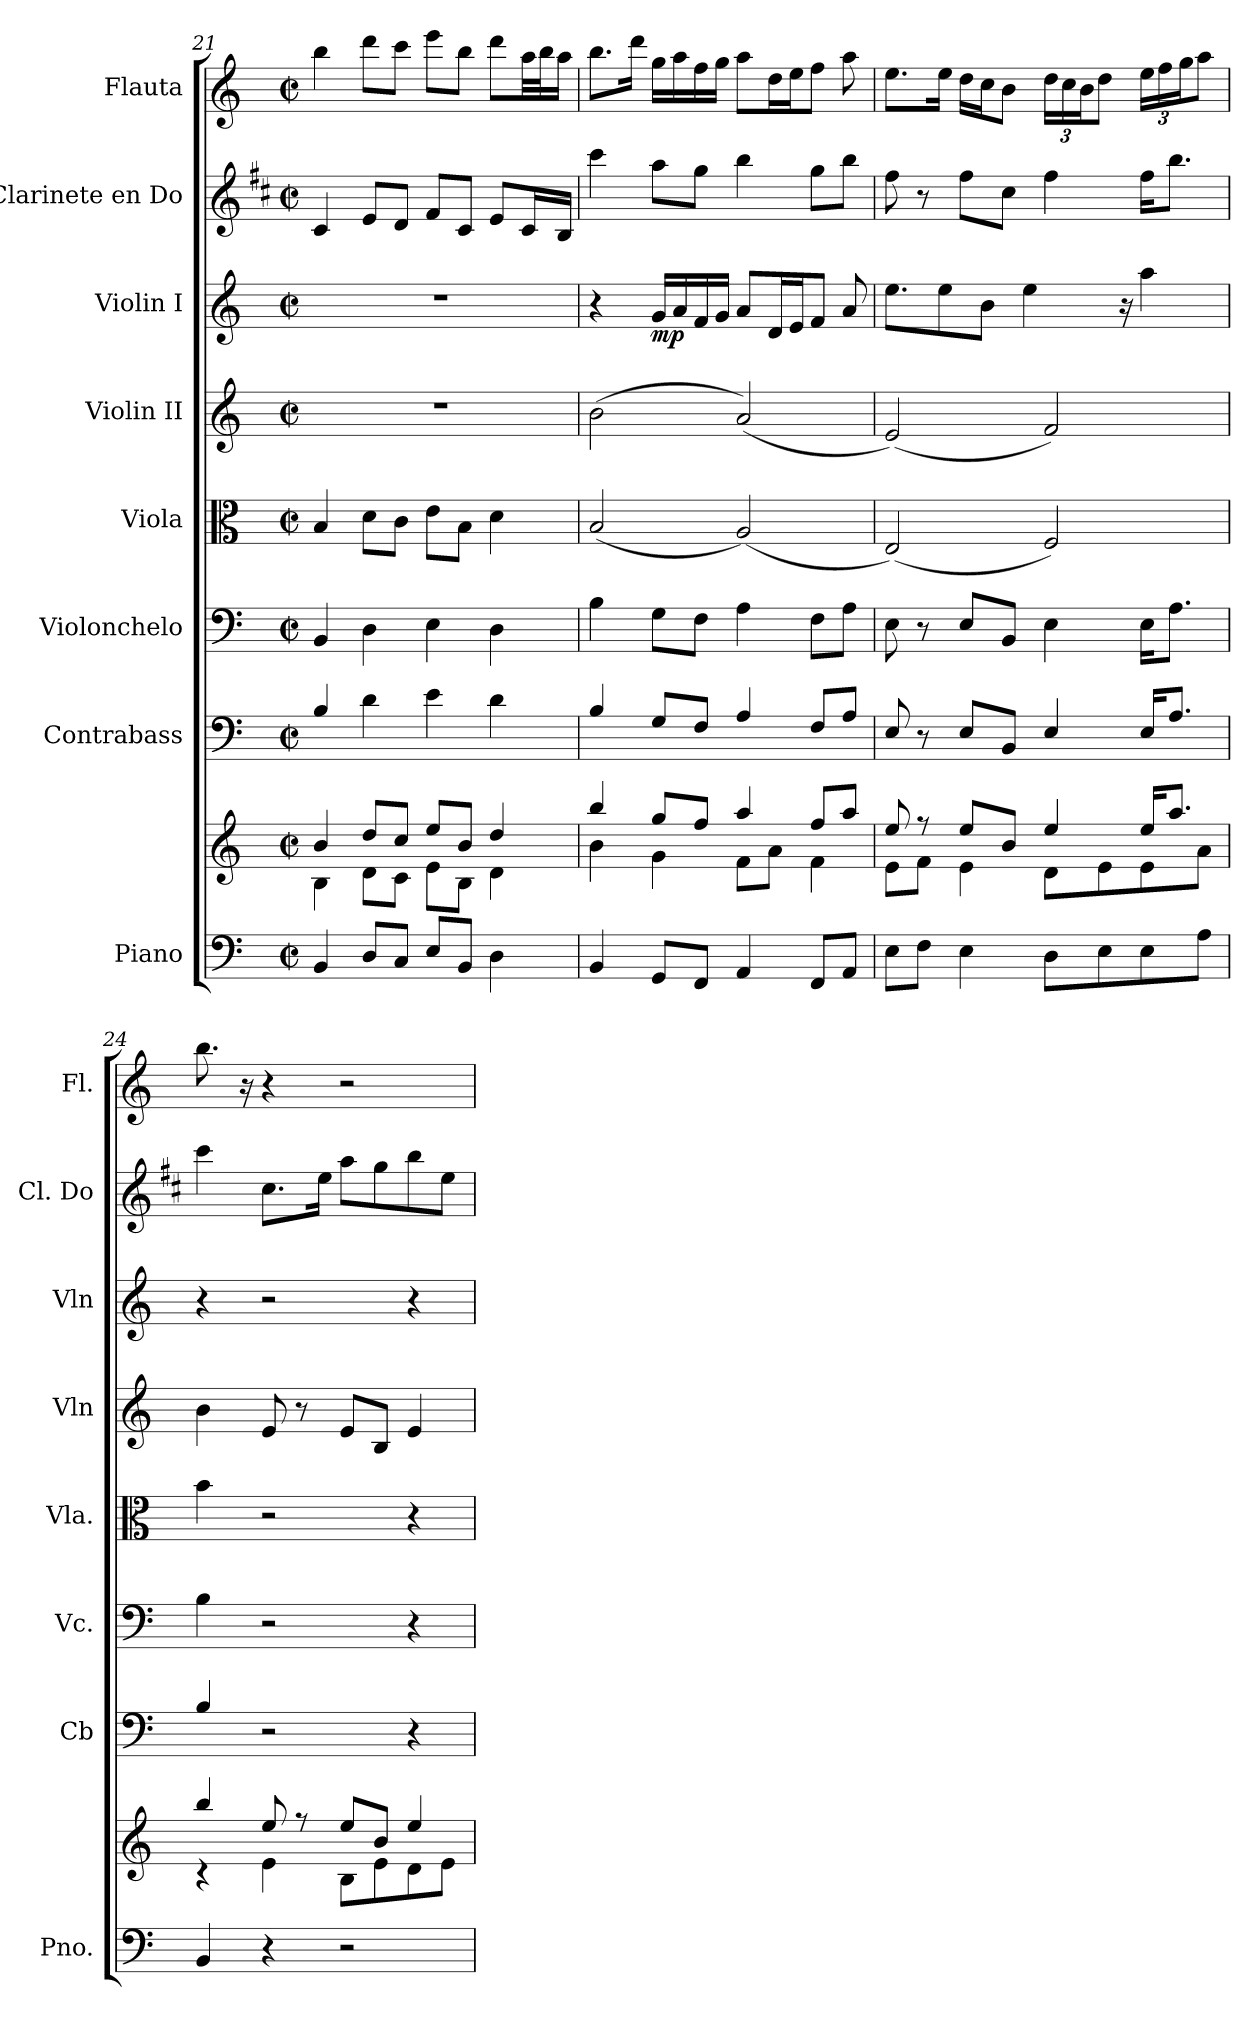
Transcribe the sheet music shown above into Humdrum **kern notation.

**kern	**kern	**kern	**kern	**kern	**kern	**kern	**dynam	**kern	**kern
*part8	*part8	*part7	*part6	*part5	*part4	*part3	*part3	*part2	*part1
*staff9	*staff8	*staff7	*staff6	*staff5	*staff4	*staff3	*staff3	*staff2	*staff1
*I"Piano	*	*I"Contrabass	*I"Violonchelo	*I"Viola	*I"Violin II	*I"Violin I	*	*I"Clarinete en Do	*I"Flauta
*I'Pno.	*	*I'Cb	*I'Vc.	*I'Vla.	*I'Vln	*I'Vln	*	*I'Cl. Do	*I'Fl.
!!LO:PB:g=z
*clefF4	*clefG2	*clefF4	*clefF4	*clefC3	*clefG2	*clefG2	*	*clefG2	*clefG2
*	*	*ITrd7c12	*	*	*	*	*	*ITrd1c2	*
*k[]	*k[]	*k[]	*k[]	*k[]	*k[]	*k[]	*	*k[]	*k[]
*M2/2	*M2/2	*M2/2	*M2/2	*M2/2	*M2/2	*M2/2	*	*M2/2	*M2/2
*met(c|)	*met(c|)	*met(c|)	*met(c|)	*met(c|)	*met(c|)	*met(c|)	*	*met(c|)	*met(c|)
=21	=21	=21	=21	=21	=21	=21	=21	=21	=21
*	*^	*	*	*	*	*	*	*	*
4BB/	4b/	4B\	4BB/	4BB/	4B/	1r	1r	.	4B/	4bb\
8D/L	8dd/L	8d\L	4D\	4D\	8d\L	.	.	.	8d/L	8ddd\L
8C/J	8cc/J	8c\J	.	.	8c\J	.	.	.	8c/J	8ccc\J
8E/L	8ee/L	8e\L	4E\	4E\	8e\L	.	.	.	8e/L	8eee\L
8BB/J	8b/J	8B\J	.	.	8B\J	.	.	.	8B/J	8bb\J
4D\	4dd/	4d\	4D\	4D\	4d\	.	.	.	8d/L	8ddd\L
.	.	.	.	.	.	.	.	.	16B/L	32aa\LL
.	.	.	.	.	.	.	.	.	.	32bb\J
.	.	.	.	.	.	.	.	.	16A/JJ	16aa\JJ
=22	=22	=22	=22	=22	=22	=22	=22	=22	=22	=22
4BB/	4bb/	4b\	4BB/	4B\	(2B/	(2b\	4r	.	4bb\	8.bb\L
.	.	.	.	.	.	.	.	.	.	16ddd\Jk
!	!	!	!	!	!	!	!	!LO:DY:b	!	!
8GG/L	8gg/L	4g\	8GG/L	8G\L	.	.	16g/LL	mp	8gg\L	16gg\LL
.	.	.	.	.	.	.	16a/	.	.	16aa\
8FF/J	8ff/J	.	8FF/J	8F\J	.	.	16f/	.	8ff\J	16ff\
.	.	.	.	.	.	.	16g/JJ	.	.	16gg\JJ
4AA/	4aa/	8f\L	4AA/	4A\	(2A/)	(2a/)	8a/L	.	4aa\	8aa\L
.	.	8a\J	.	.	.	.	16d/L	.	.	16dd\L
.	.	.	.	.	.	.	16e/J	.	.	16ee\J
8FF/L	8ff/L	4f\	8FF/L	8F\L	.	.	8f/J	.	8ff\L	8ff\J
8AA/J	8aa/J	.	8AA/J	8A\J	.	.	8a/	.	8aa\J	8aa\
=23	=23	=23	=23	=23	=23	=23	=23	=23	=23	=23
8E\L	8ee/	8e\L	8EE/	8E\	(2E/)	(2e/)	8.ee\L	.	8ee\	8.ee\L
8F\J	8r	8f\J	8r	8r	.	.	.	.	8r	.
.	.	.	.	.	.	.	8ee\	.	.	16ee\Jk
4E\	8ee/L	4e\	8EE/L	8E/L	.	.	.	.	8ee\L	16dd\LL
.	.	.	.	.	.	.	8b\J	.	.	16cc\J
.	8b/J	.	8BBB/J	8BB/J	.	.	.	.	8b\J	8b\J
.	.	.	.	.	.	.	4ee\	.	.	.
*	*	*	*	*	*	*	*	*	*	*Xbrackettup
8D\L	4ee/	8d\L	4EE/	4E\	2F/)	2f/)	.	.	4ee\	24dd\LL
.	.	.	.	.	.	.	.	.	.	24cc\
.	.	.	.	.	.	.	.	.	.	24b\J
8E\	.	8e\	.	.	.	.	.	.	.	8dd\J
.	.	.	.	.	.	.	16r	.	.	.
8E\	16ee/KL	8e\	16EE/KL	16E\KL	.	.	4aa\	.	16ee\KL	24ee\LL
.	.	.	.	.	.	.	.	.	.	24ff\
.	8.aa/J	.	8.AA/J	8.A\J	.	.	.	.	8.aa\J	.
.	.	.	.	.	.	.	.	.	.	24gg\J
8A\J	.	8a\J	.	.	.	.	.	.	.	8aa\J
=24	=24	=24	=24	=24	=24	=24	=24	=24	=24	=24
4BB/	4bb/	4r	4BB/	4B\	4b\	4b\	4r	.	4bb\	8.bb\
.	.	.	.	.	.	.	.	.	.	16r
4r	8ee/	4e\	2r	2r	2r	8e/	2r	.	8.b\L	4r
.	8r	.	.	.	.	8r	.	.	.	.
.	.	.	.	.	.	.	.	.	16dd\Jk	.
2r	8ee/L	8B\L	.	.	.	8e/L	.	.	8gg\L	2r
.	8b/J	8e\	.	.	.	8B/J	.	.	8ff\	.
.	4ee/	8d\	4r	4r	4r	4e/	4r	.	8aa\	.
.	.	8e\J	.	.	.	.	.	.	8dd\J	.
*	*v	*v	*	*	*	*	*	*	*	*
=	=	=	=	=	=	=	=	=	=
*-	*-	*-	*-	*-	*-	*-	*-	*-	*-
